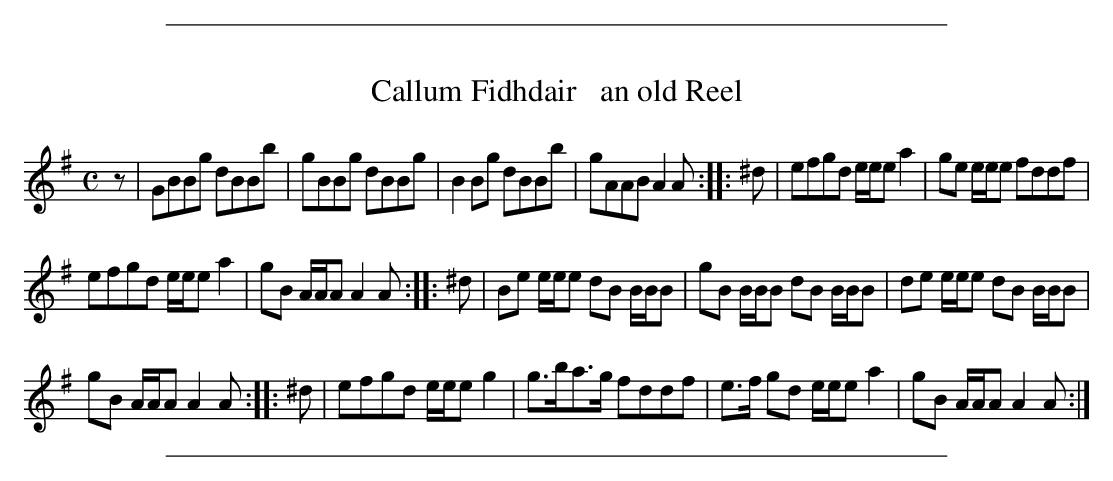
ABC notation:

X:1
T: Callum Fidhdair   an old Reel
M: C
L: 1/8
K: G
z |\
GBBg dBBb | gBBg dBBg | B2Bg dBBb | gAAB A2A :: ^d | efgd e/e/e a2 | ge e/e/e fddf |
efgd e/e/e a2 | gB A/A/A A2A :: ^d | Be e/e/e dB B/B/B | gB B/B/B dB B/B/B | de e/e/e dB B/B/B |
gB A/A/A A2A :: ^d | efgd e/e/e g2 | g>ba>g fddf | e>f gd e/e/e a2 | gB A/A/A A2A :|
